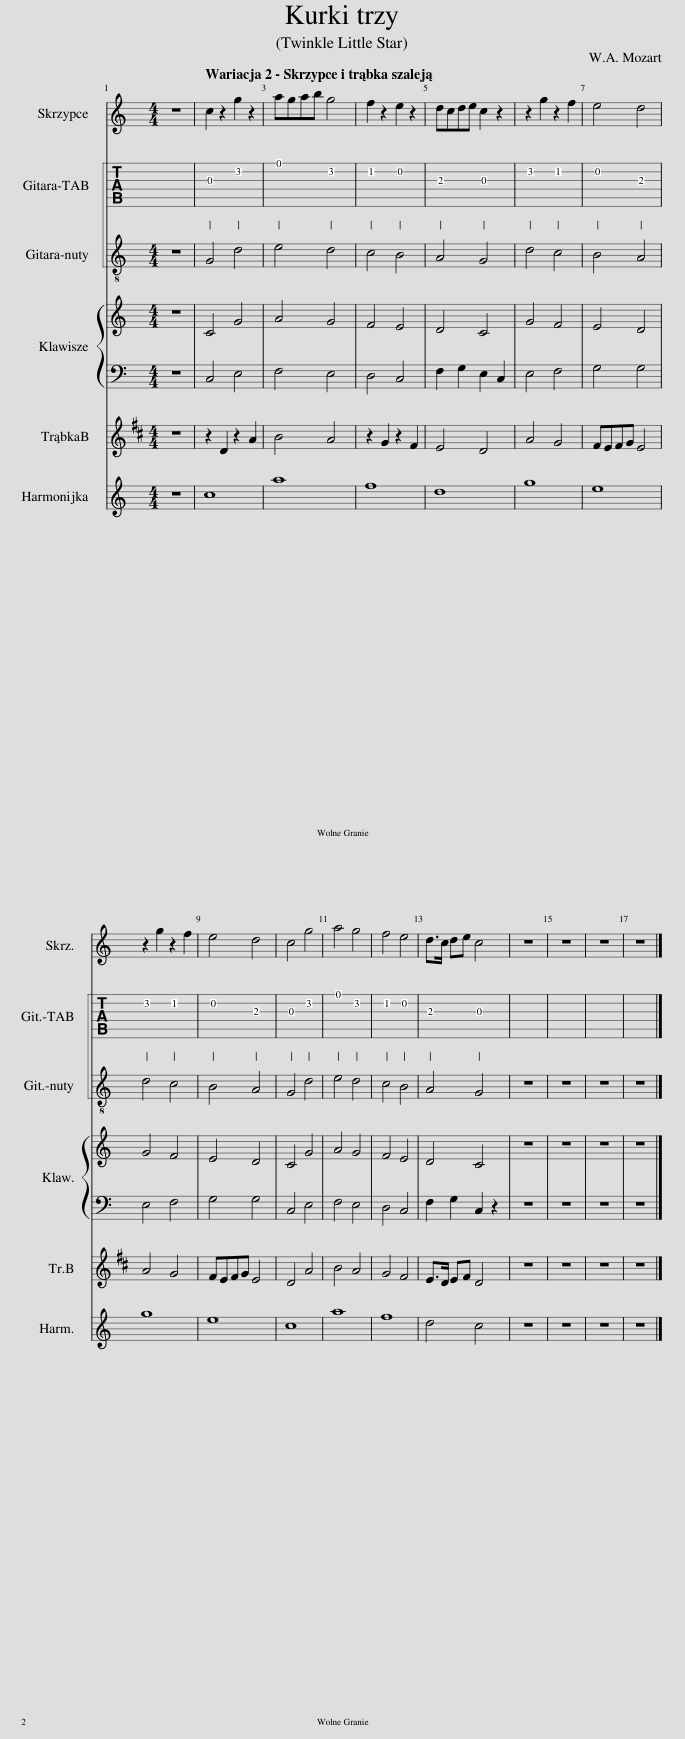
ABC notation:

X:1
%%score 1 [ 2 3 ] { 4 | 5 } 6 7
L:1/8
M:4/4
I:linebreak $
K:C
V:1 treble
V:2 tab stafflines=6 strings=E2,A2,D3,G3,B3,E4
V:3 treble-8
V:4 treble
V:5 bass
V:6 treble transpose=-2
V:7 treble
V:1
 z8 |[Q:1/4=80] c2 z2 g2 z2 | agab g4 | f2 z2 e2 z2 | dcde c2 z2 | %5
 z2 g2 z2 f2 | e4 d4 |$ z2 g2 z2 f2 | e4 d4 | c4 g4 | %10
 a4 g4 | f4 e4 | d>c de c4 | z8 | z8 | %15
 z8 | z8 |] %17
V:2
 x8 | !3!G,4 !2!D4 | !1!E4 !2!D4 | !2!C4 !2!B,4 | !3!A,4 !3!G,4 | %5
 !2!D4 !2!C4 | !2!B,4 !3!A,4 |$ !2!D4 !2!C4 | !2!B,4 !3!A,4 | !3!G,4 !2!D4 | %10
 !1!E4 !2!D4 | !2!C4 !2!B,4 | !3!A,4 !3!G,4 | x8 | x8 | %15
 x8 | x8 |] %17
V:3
 z8 | G4 d4 | e4 d4 | c4 B4 | A4 G4 | %5
 d4 c4 | B4 A4 |$ d4 c4 | B4 A4 | G4 d4 | %10
 e4 d4 | c4 B4 | A4 G4 | z8 | z8 | %15
 z8 | z8 |] %17
V:4
 z8 | C4 G4 | A4 G4 | F4 E4 | D4 C4 | %5
 G4 F4 | E4 D4 |$ G4 F4 | E4 D4 | C4 G4 | %10
 A4 G4 | F4 E4 | D4 C4 | z8 | z8 | %15
 z8 | z8 |] %17
V:5
 z8 | C,4 E,4 | F,4 E,4 | D,4 C,4 | F,2 G,2 E,2 C,2 | %5
 E,4 F,4 | G,4 G,4 |$ E,4 F,4 | G,4 G,4 | C,4 E,4 | %10
 F,4 E,4 | D,4 C,4 | F,2 G,2 C,2 z2 | z8 | z8 | %15
 z8 | z8 |] %17
V:6
[K:D] z8 | z2 D2 z2 A2 | B4 A4 | z2 G2 z2 F2 | E4 D4 | %5
 A4 G4 | FEFG E4 |$ A4 G4 | FEFG E4 | D4 A4 | %10
 B4 A4 | G4 F4 | E>D EF D4 | z8 | z8 | %15
 z8 | z8 |] %17
V:7
 z8 | c8 | a8 | f8 | d8 | %5
 g8 | e8 |$ g8 | e8 | c8 | %10
 a8 | f8 | d4 c4 | z8 | z8 | %15
 z8 | z8 |] %17
